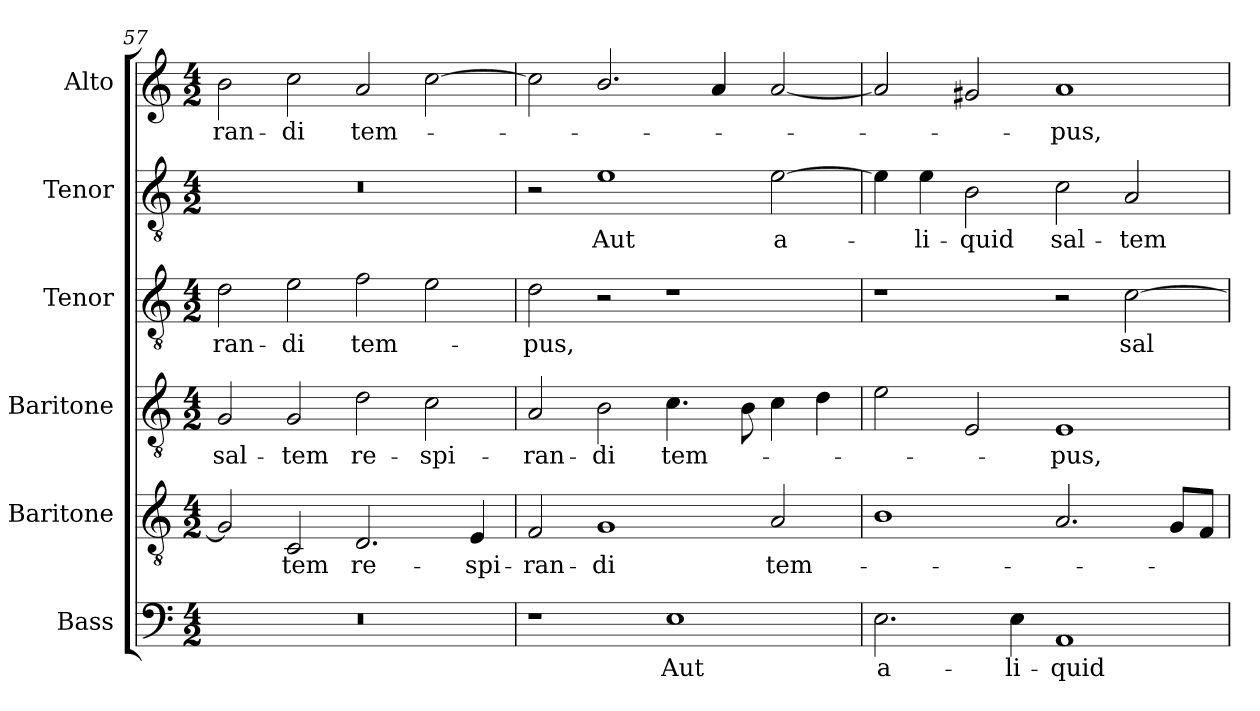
**kern	**text	**kern	**text	**kern	**text	**kern	**text	**kern	**text	**kern	**text
*part6	*part6	*part5	*part5	*part4	*part4	*part3	*part3	*part2	*part2	*part1	*part1
*staff6	*staff6	*staff5	*staff5	*staff4	*staff4	*staff3	*staff3	*staff2	*staff2	*staff1	*staff1
*I"Bass	*	*I"Baritone	*	*I"Baritone	*	*I"Tenor	*	*I"Tenor	*	*I"Alto	*
*I'B.	*	*I'Bar.	*	*I'Bar.	*	*I'T.	*	*I'T.	*	*I'A.	*
*clefF4	*	*clefGv2	*	*clefGv2	*	*clefGv2	*	*clefGv2	*	*clefG2	*
*	*	*ITrd7c12	*	*ITrd7c12	*	*ITrd7c12	*	*ITrd7c12	*	*	*
*k[]	*	*k[]	*	*k[]	*	*k[]	*	*k[]	*	*k[]	*
*C:	*	*C:	*	*C:	*	*C:	*	*C:	*	*C:	*
*M4/2	*	*M4/2	*	*M4/2	*	*M4/2	*	*M4/2	*	*M4/2	*
=57	=57	=57	=57	=57	=57	=57	=57	=57	=57	=57	=57
!LO:N:vis=1	!	!	!	!	!	!	!	!	!	!	!
!	!	!	!	!	!LO:LY:b:color=#000000	!	!	!	!	!	!
!	!	!	!	!	!	!	!LO:LY:b:color=#000000	!LO:N:vis=1	!	!	!
!	!	!	!	!	!	!	!	!	!	!	!LO:LY:b:color=#000000
0r	.	2GGi/]	.	2GGi/	sal-	2Di\	-ran-	0r	.	2bi\	-ran-
!	!	!	!LO:LY:b:color=#000000	!	!	!	!	!	!	!	!
!	!	!	!	!	!LO:LY:b:color=#000000	!	!	!	!	!	!
!	!	!	!	!	!	!	!LO:LY:b:color=#000000	!	!	!	!
!	!	!	!	!	!	!	!	!	!	!	!LO:LY:b:color=#000000
.	.	2CCi/	-tem	2GGi/	-tem	2Ei\	-di	.	.	2cci\	-di
!	!	!	!LO:LY:b:color=#000000	!	!	!	!	!	!	!	!
!	!	!	!	!	!LO:LY:b:color=#000000	!	!	!	!	!	!
!	!	!	!	!	!	!	!LO:LY:b:color=#000000	!	!	!	!
!	!	!	!	!	!	!	!	!	!	!	!LO:LY:b:color=#000000
.	.	2.DDi/	re-	2Di\	re-	2Fi\	tem-	.	.	2ai/	tem-
!	!	!	!	!	!LO:LY:b:color=#000000	!	!	!	!	!	!
.	.	.	.	2Ci\	-spi-	2Ei\	.	.	.	[2cci\	.
!	!	!	!LO:LY:b:color=#000000	!	!	!	!	!	!	!	!
.	.	4EEi/	-spi-	.	.	.	.	.	.	.	.
=58	=58	=58	=58	=58	=58	=58	=58	=58	=58	=58	=58
!	!	!	!LO:LY:b:color=#000000	!	!	!	!	!	!	!	!
!	!	!	!	!	!LO:LY:b:color=#000000	!	!	!	!	!	!
!	!	!	!	!	!	!	!LO:LY:b:color=#000000	!	!	!	!
1r	.	2FFi/	-ran-	2AAi/	-ran-	2Di\	-pus,	2r	.	2cci\]	.
!	!	!	!LO:LY:b:color=#000000	!	!	!	!	!	!	!	!
!	!	!	!	!	!LO:LY:b:color=#000000	!	!	!	!	!	!
!	!	!	!	!	!	!	!	!	!LO:LY:b:color=#000000	!	!
.	.	1GGi	-di	2BBi\	-di	2r	.	1Ei	Aut	2.bi/	.
!	!LO:LY:b:color=#000000	!	!	!	!	!	!	!	!	!	!
!	!	!	!	!	!LO:LY:b:color=#000000	!	!	!	!	!	!
1Ei	Aut	.	.	4.Ci\	tem-	1r	.	.	.	.	.
.	.	.	.	.	.	.	.	.	.	4ai/	.
.	.	.	.	8BBi\	.	.	.	.	.	.	.
!	!	!	!LO:LY:b:color=#000000	!	!	!	!	!	!	!	!
!	!	!	!	!	!	!	!	!	!LO:LY:b:color=#000000	!	!
.	.	2AAi/	tem-	4Ci\	.	.	.	[2Ei\	a-	[2ai/	.
.	.	.	.	4Di\	.	.	.	.	.	.	.
=59	=59	=59	=59	=59	=59	=59	=59	=59	=59	=59	=59
!	!LO:LY:b:color=#000000	!	!	!	!	!	!	!	!	!	!
2.Ei\	a-	1BBi	.	2Ei\	.	1r	.	4Ei\]	.	2ai/]	.
!	!	!	!	!	!	!	!	!	!LO:LY:b:color=#000000	!	!
.	.	.	.	.	.	.	.	4Ei\	-li-	.	.
!	!	!	!	!	!	!	!	!	!LO:LY:b:color=#000000	!	!
.	.	.	.	2EEi/	.	.	.	2BBi\	-quid	2g#Xi/	.
!	!LO:LY:b:color=#000000	!	!	!	!	!	!	!	!	!	!
4Ei\	-li-	.	.	.	.	.	.	.	.	.	.
!	!LO:LY:b:color=#000000	!	!	!	!	!	!	!	!	!	!
!	!	!	!	!	!LO:LY:b:color=#000000	!	!	!	!	!	!
!	!	!	!	!	!	!	!	!	!LO:LY:b:color=#000000	!	!
!	!	!	!	!	!	!	!	!	!	!	!LO:LY:b:color=#000000
1AAi	-quid	2.AAi/	.	1EEi	-pus,	2r	.	2Ci\	sal-	1ai	-pus,
!	!	!	!	!	!	!	!LO:LY:b:color=#000000	!	!	!	!
!	!	!	!	!	!	!	!	!	!LO:LY:b:color=#000000	!	!
.	.	.	.	.	.	[2Ci\	sal-	2AAi/	-tem	.	.
.	.	8GGi/L	.	.	.	.	.	.	.	.	.
.	.	8FFi/J	.	.	.	.	.	.	.	.	.
=	=	=	=	=	=	=	=	=	=	=	=
*-	*-	*-	*-	*-	*-	*-	*-	*-	*-	*-	*-
